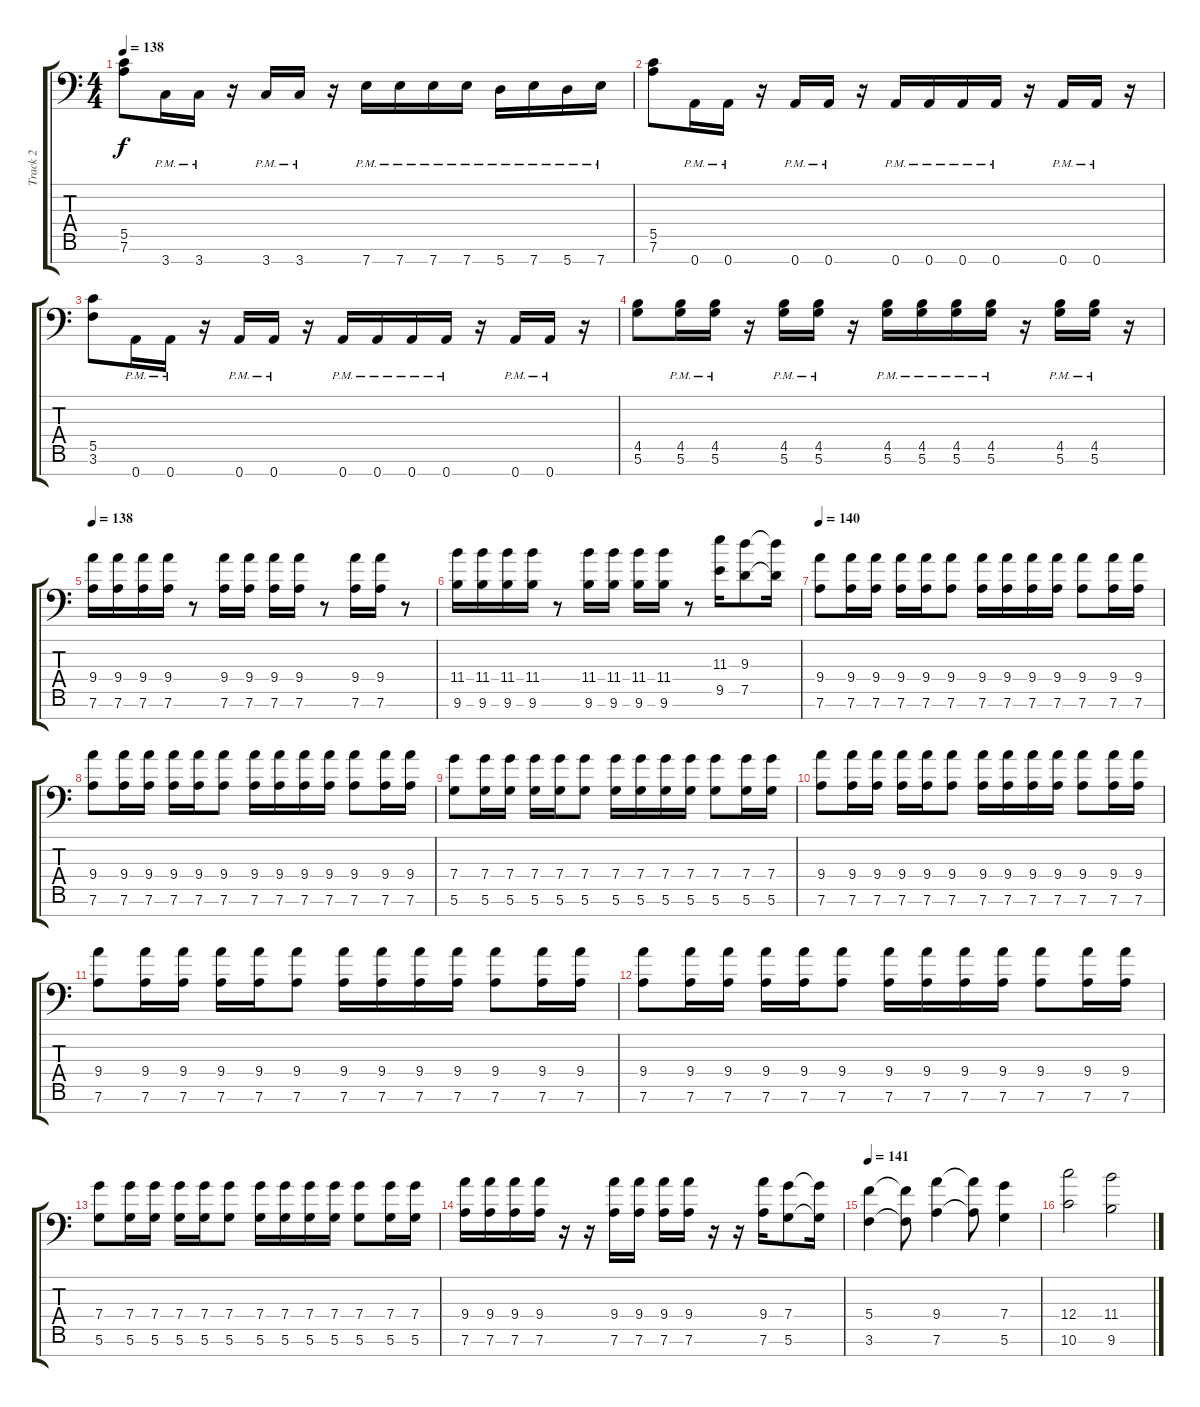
\track ("Track 2" "Track 2") {instrument overdrivenguitar}
\staff {score tabs}
\tuning (D4 A3 F3 C3 G2 D2 A1) {hide}
\ts (4 4)
\tempo 138
\clef f4
\ks c
(5.5 7.6).8{dy f} 3.7{pm}.16 3.7{pm}.16 r.16 3.7{pm}.16 3.7{pm}.16 r.16 7.7{pm}.16 7.7{pm}.16 7.7{pm}.16 7.7{pm}.16 5.7{pm}.16 7.7{pm}.16 5.7{pm}.16 7.7{pm}.16 |
(5.5 7.6).8 0.7{pm}.16 0.7{pm}.16 r.16 0.7{pm}.16 0.7{pm}.16 r.16 0.7{pm}.16 0.7{pm}.16 0.7{pm}.16 0.7{pm}.16 r.16 0.7{pm}.16 0.7{pm}.16 r.16 |
(5.5 3.6).8 0.7{pm}.16 0.7{pm}.16 r.16 0.7{pm}.16 0.7{pm}.16 r.16 0.7{pm}.16 0.7{pm}.16 0.7{pm}.16 0.7{pm}.16 r.16 0.7{pm}.16 0.7{pm}.16 r.16 |
(4.5 5.6).8 (4.5{pm} 5.6{pm}).16 (4.5{pm} 5.6{pm}).16 r.16 (4.5{pm} 5.6{pm}).16 (4.5{pm} 5.6{pm}).16 r.16 (4.5{pm} 5.6{pm}).16 (4.5{pm} 5.6{pm}).16 (4.5{pm} 5.6{pm}).16 (4.5{pm} 5.6{pm}).16 r.16 (4.5{pm} 5.6{pm}).16 (4.5{pm} 5.6{pm}).16 r.16 |
\tempo 138
(9.4 7.6).16 (9.4 7.6).16 (9.4 7.6).16 (9.4 7.6).16 r.8 (9.4 7.6).16 (9.4 7.6).16 (9.4 7.6).16 (9.4 7.6).16 r.8 (9.4 7.6).16 (9.4 7.6).16 r.8 |
(11.4 9.6).16 (11.4 9.6).16 (11.4 9.6).16 (11.4 9.6).16 r.8 (11.4 9.6).16 (11.4 9.6).16 (11.4 9.6).16 (11.4 9.6).16 r.8 (11.3 9.5).16 (9.3 7.5).8 (9.3{t} 7.5{t}).16 |
\tempo 140
(9.4 7.6).8 (9.4 7.6).16 (9.4 7.6).16 (9.4 7.6).16 (9.4 7.6).16 (9.4 7.6).8 (9.4 7.6).16 (9.4 7.6).16 (9.4 7.6).16 (9.4 7.6).16 (9.4 7.6).8 (9.4 7.6).16 (9.4 7.6).16 |
(9.4 7.6).8 (9.4 7.6).16 (9.4 7.6).16 (9.4 7.6).16 (9.4 7.6).16 (9.4 7.6).8 (9.4 7.6).16 (9.4 7.6).16 (9.4 7.6).16 (9.4 7.6).16 (9.4 7.6).8 (9.4 7.6).16 (9.4 7.6).16 |
(7.4 5.6).8 (7.4 5.6).16 (7.4 5.6).16 (7.4 5.6).16 (7.4 5.6).16 (7.4 5.6).8 (7.4 5.6).16 (7.4 5.6).16 (7.4 5.6).16 (7.4 5.6).16 (7.4 5.6).8 (7.4 5.6).16 (7.4 5.6).16 |
(9.4 7.6).8 (9.4 7.6).16 (9.4 7.6).16 (9.4 7.6).16 (9.4 7.6).16 (9.4 7.6).8 (9.4 7.6).16 (9.4 7.6).16 (9.4 7.6).16 (9.4 7.6).16 (9.4 7.6).8 (9.4 7.6).16 (9.4 7.6).16 |
(9.4 7.6).8 (9.4 7.6).16 (9.4 7.6).16 (9.4 7.6).16 (9.4 7.6).16 (9.4 7.6).8 (9.4 7.6).16 (9.4 7.6).16 (9.4 7.6).16 (9.4 7.6).16 (9.4 7.6).8 (9.4 7.6).16 (9.4 7.6).16 |
(9.4 7.6).8 (9.4 7.6).16 (9.4 7.6).16 (9.4 7.6).16 (9.4 7.6).16 (9.4 7.6).8 (9.4 7.6).16 (9.4 7.6).16 (9.4 7.6).16 (9.4 7.6).16 (9.4 7.6).8 (9.4 7.6).16 (9.4 7.6).16 |
(7.4 5.6).8 (7.4 5.6).16 (7.4 5.6).16 (7.4 5.6).16 (7.4 5.6).16 (7.4 5.6).8 (7.4 5.6).16 (7.4 5.6).16 (7.4 5.6).16 (7.4 5.6).16 (7.4 5.6).8 (7.4 5.6).16 (7.4 5.6).16 |
(9.4 7.6).16 (9.4 7.6).16 (9.4 7.6).16 (9.4 7.6).16 r.16 r.16 (9.4 7.6).16 (9.4 7.6).16 (9.4 7.6).16 (9.4 7.6).16 r.16 r.16 (9.4 7.6).16 (7.4 5.6).8 (7.4{t} 5.6{t}).16 |
\tempo 141
(5.4 3.6).4 (5.4{t} 3.6{t}).8 (9.4 7.6).4 (9.4{t} 7.6{t}).8 (7.4 5.6).4 |
(12.4 10.6).2 (11.4 9.6).2
